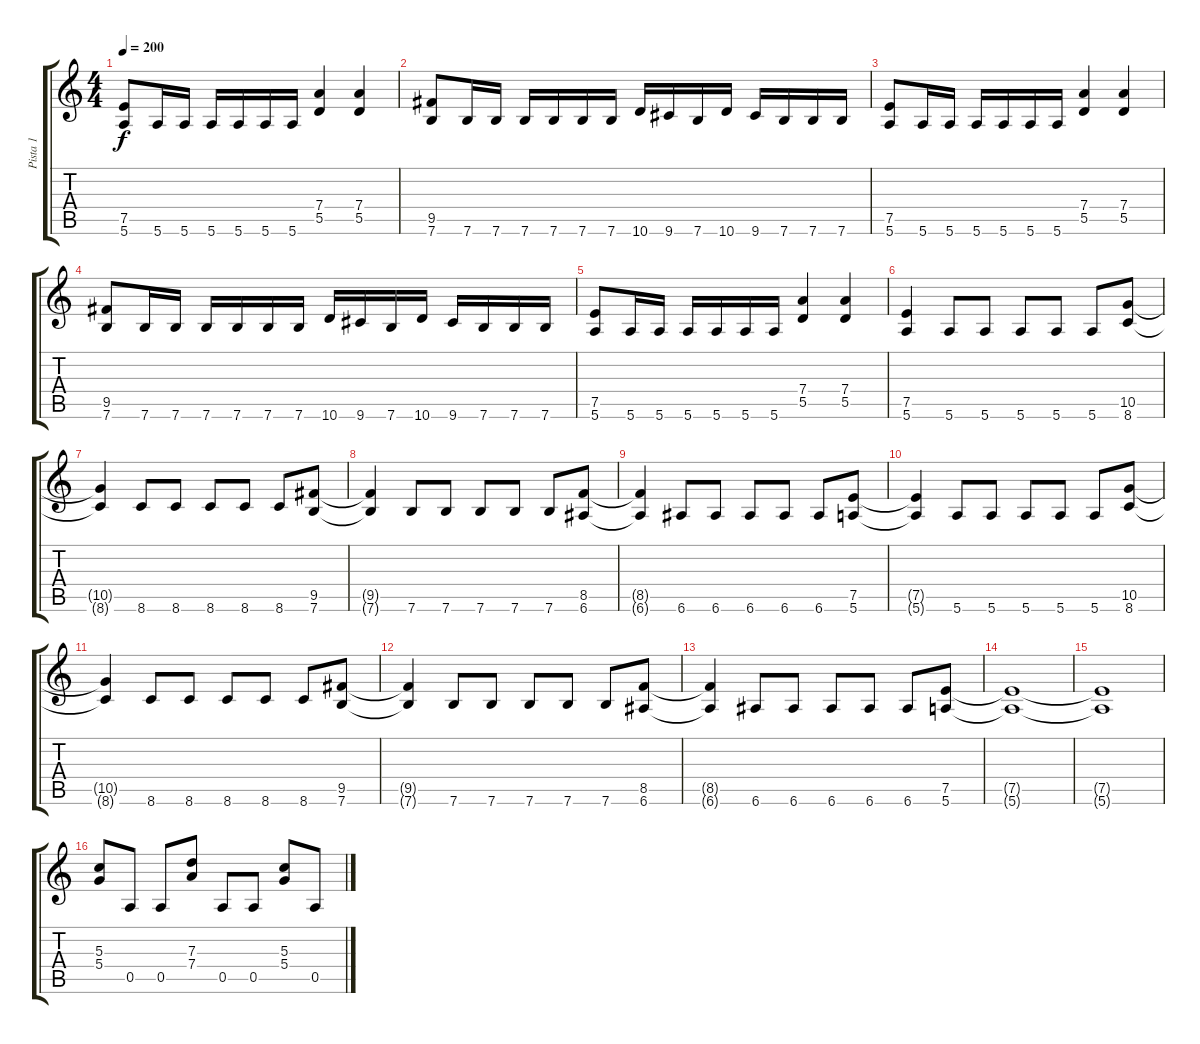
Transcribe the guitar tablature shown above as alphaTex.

\track ("Pista 1" "Pista 1") {instrument distortionguitar}
\staff {score tabs}
\tuning (E4 B3 G3 D3 A2 E2) {hide}
\ts (4 4)
\tempo 200
\clef g2
\ks c
(7.5 5.6).8{dy f} 5.6.16 5.6.16 5.6.16 5.6.16 5.6.16 5.6.16 (7.4 5.5).4 (7.4 5.5).4 |
(9.5 7.6).8 7.6.16 7.6.16 7.6.16 7.6.16 7.6.16 7.6.16 10.6.16 9.6.16 7.6.16 10.6.16 9.6.16 7.6.16 7.6.16 7.6.16 |
(7.5 5.6).8 5.6.16 5.6.16 5.6.16 5.6.16 5.6.16 5.6.16 (7.4 5.5).4 (7.4 5.5).4 |
(9.5 7.6).8 7.6.16 7.6.16 7.6.16 7.6.16 7.6.16 7.6.16 10.6.16 9.6.16 7.6.16 10.6.16 9.6.16 7.6.16 7.6.16 7.6.16 |
(7.5 5.6).8 5.6.16 5.6.16 5.6.16 5.6.16 5.6.16 5.6.16 (7.4 5.5).4 (7.4 5.5).4 |
(7.5 5.6).4 5.6.8 5.6.8 5.6.8 5.6.8 5.6.8 (10.5 8.6).8 |
(10.5{t} 8.6{t}).4 8.6.8 8.6.8 8.6.8 8.6.8 8.6.8 (9.5 7.6).8 |
(9.5{t} 7.6{t}).4 7.6.8 7.6.8 7.6.8 7.6.8 7.6.8 (8.5 6.6).8 |
(8.5{t} 6.6{t}).4 6.6.8 6.6.8 6.6.8 6.6.8 6.6.8 (7.5 5.6).8 |
(7.5{t} 5.6{t}).4 5.6.8 5.6.8 5.6.8 5.6.8 5.6.8 (10.5 8.6).8 |
(10.5{t} 8.6{t}).4 8.6.8 8.6.8 8.6.8 8.6.8 8.6.8 (9.5 7.6).8 |
(9.5{t} 7.6{t}).4 7.6.8 7.6.8 7.6.8 7.6.8 7.6.8 (8.5 6.6).8 |
(8.5{t} 6.6{t}).4 6.6.8 6.6.8 6.6.8 6.6.8 6.6.8 (7.5 5.6).8 |
(7.5{t} 5.6{t}).1 |
(7.5{t} 5.6{t}).1 |
(5.3 5.4).8 0.5.8 0.5.8 (7.3 7.4).8 0.5.8 0.5.8 (5.3 5.4).8 0.5.8
